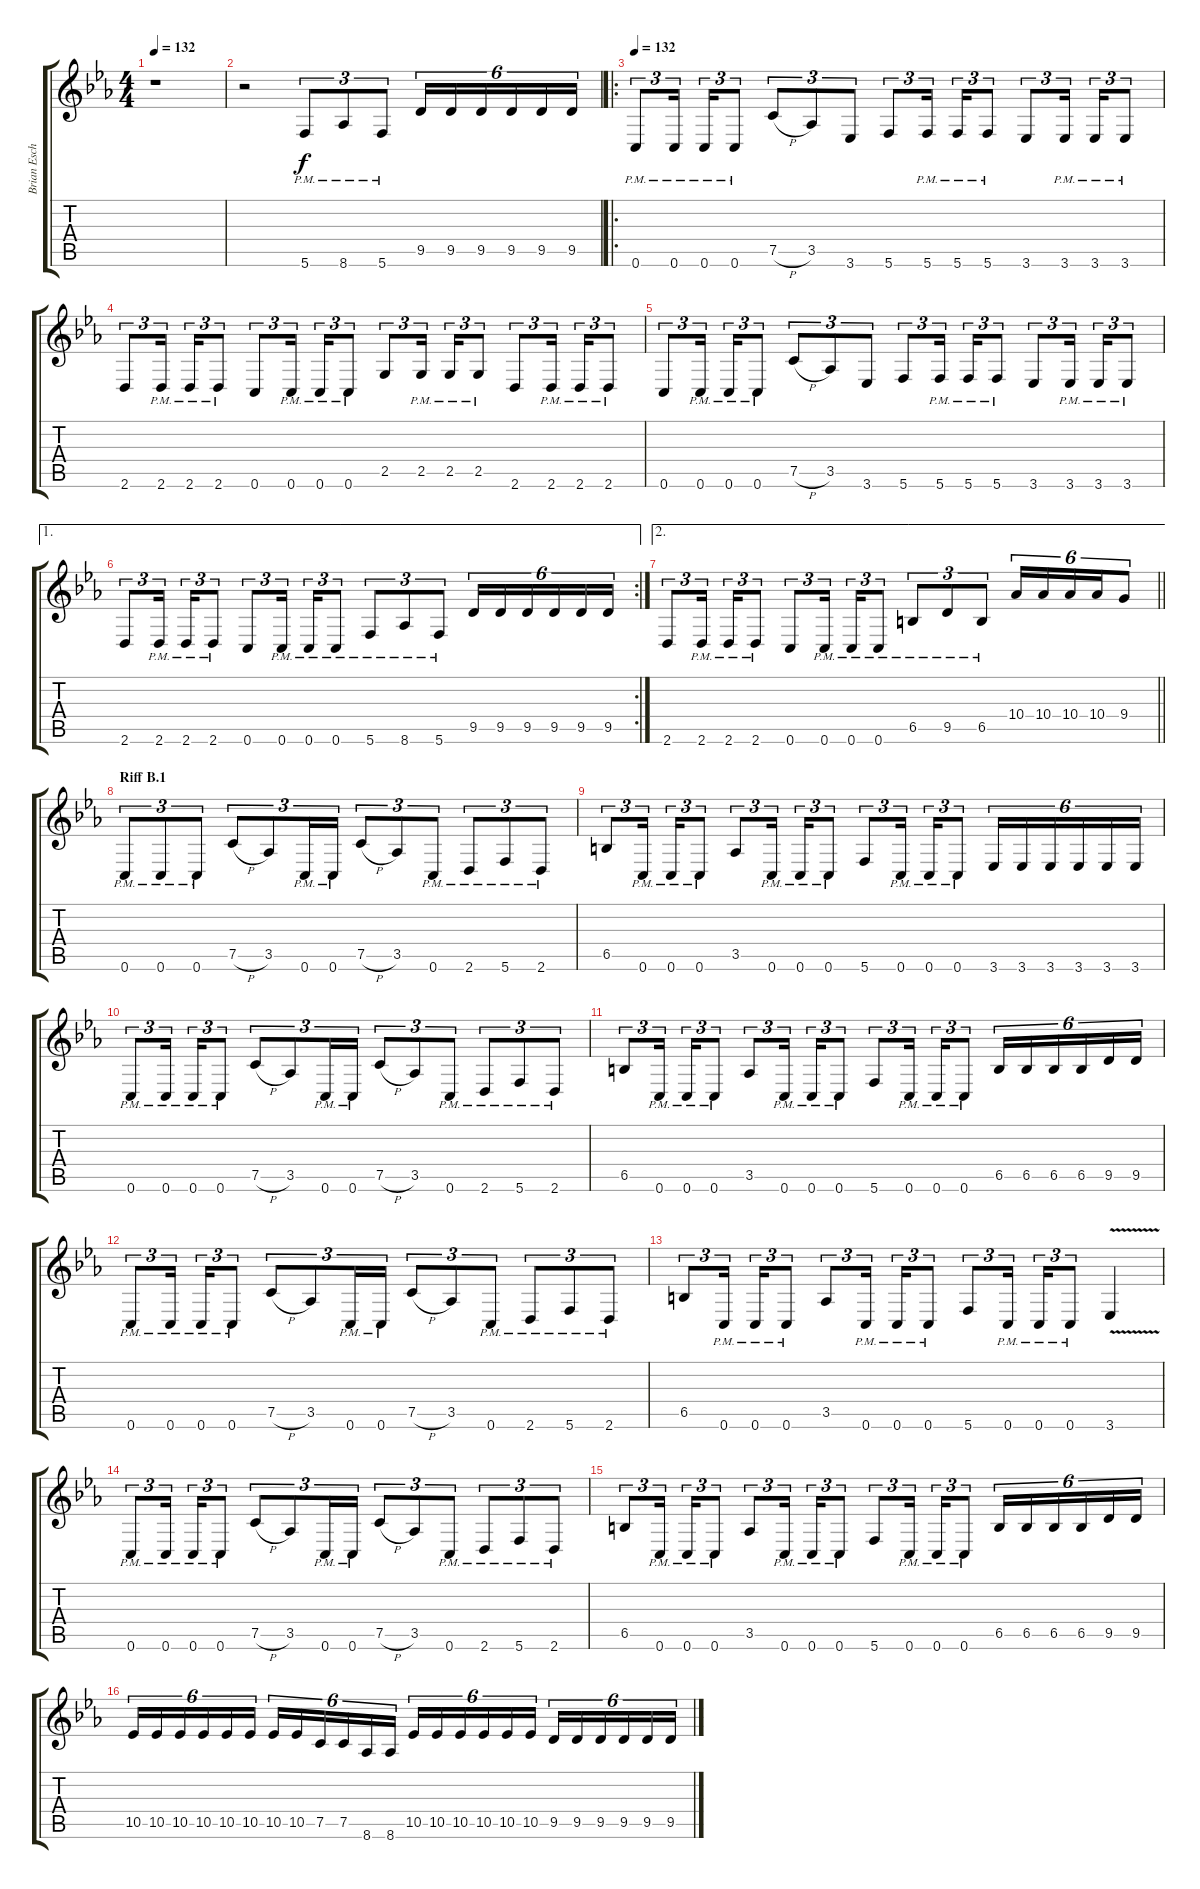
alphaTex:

\track ("Brian Eschbach" "Brian Esch") {instrument distortionguitar}
\staff {score tabs}
\tuning (C4 G3 Eb3 Bb2 F2 C2) {hide}
\ts (4 4)
\tempo 132
\clef g2
\ks eb
r.1{dy f instrument distortionguitar} |
r.2 5.6{pm}.8{tu (3 2)} 8.6{pm}.8{tu (3 2)} 5.6{pm}.8{tu (3 2)} 9.5.16{tu (6 4)} 9.5.16{tu (6 4)} 9.5.16{tu (6 4)} 9.5.16{tu (6 4)} 9.5.16{tu (6 4)} 9.5.16{tu (6 4)} |
\ro
\tempo 132
0.6{pm}.8{tu (3 2)} 0.6{pm}.16{tu (3 2)} 0.6{pm}.16{tu (3 2)} 0.6{pm}.8{tu (3 2)} 7.5{h}.8{tu (3 2)} 3.5.8{tu (3 2)} 3.6.8{tu (3 2)} 5.6.8{tu (3 2)} 5.6{pm}.16{tu (3 2)} 5.6{pm}.16{tu (3 2)} 5.6{pm}.8{tu (3 2)} 3.6.8{tu (3 2)} 3.6{pm}.16{tu (3 2)} 3.6{pm}.16{tu (3 2)} 3.6{pm}.8{tu (3 2)} |
2.6.8{tu (3 2)} 2.6{pm}.16{tu (3 2)} 2.6{pm}.16{tu (3 2)} 2.6{pm}.8{tu (3 2)} 0.6.8{tu (3 2)} 0.6{pm}.16{tu (3 2)} 0.6{pm}.16{tu (3 2)} 0.6{pm}.8{tu (3 2)} 2.5.8{tu (3 2)} 2.5{pm}.16{tu (3 2)} 2.5{pm}.16{tu (3 2)} 2.5{pm}.8{tu (3 2)} 2.6.8{tu (3 2)} 2.6{pm}.16{tu (3 2)} 2.6{pm}.16{tu (3 2)} 2.6{pm}.8{tu (3 2)} |
0.6.8{tu (3 2)} 0.6{pm}.16{tu (3 2)} 0.6{pm}.16{tu (3 2)} 0.6{pm}.8{tu (3 2)} 7.5{h}.8{tu (3 2)} 3.5.8{tu (3 2)} 3.6.8{tu (3 2)} 5.6.8{tu (3 2)} 5.6{pm}.16{tu (3 2)} 5.6{pm}.16{tu (3 2)} 5.6{pm}.8{tu (3 2)} 3.6.8{tu (3 2)} 3.6{pm}.16{tu (3 2)} 3.6{pm}.16{tu (3 2)} 3.6{pm}.8{tu (3 2)} |
\ae 1
\rc 2
2.6.8{tu (3 2)} 2.6{pm}.16{tu (3 2)} 2.6{pm}.16{tu (3 2)} 2.6{pm}.8{tu (3 2)} 0.6.8{tu (3 2)} 0.6{pm}.16{tu (3 2)} 0.6{pm}.16{tu (3 2)} 0.6{pm}.8{tu (3 2)} 5.6{pm}.8{tu (3 2)} 8.6{pm}.8{tu (3 2)} 5.6{pm}.8{tu (3 2)} 9.5.16{tu (6 4)} 9.5.16{tu (6 4)} 9.5.16{tu (6 4)} 9.5.16{tu (6 4)} 9.5.16{tu (6 4)} 9.5.16{tu (6 4)} |
\ae 2
\barLineRight lightlight
2.6.8{tu (3 2)} 2.6{pm}.16{tu (3 2)} 2.6{pm}.16{tu (3 2)} 2.6{pm}.8{tu (3 2)} 0.6.8{tu (3 2)} 0.6{pm}.16{tu (3 2)} 0.6{pm}.16{tu (3 2)} 0.6{pm}.8{tu (3 2)} 6.5{pm}.8{tu (3 2)} 9.5{pm}.8{tu (3 2)} 6.5{pm}.8{tu (3 2)} 10.4.16{tu (6 4)} 10.4.16{tu (6 4)} 10.4.16{tu (6 4)} 10.4.16{tu (6 4)} 9.4.8{tu (6 4)} |
\section ("" "Riff B.1")
0.6{pm}.8{tu (3 2)} 0.6{pm}.8{tu (3 2)} 0.6{pm}.8{tu (3 2)} 7.5{h}.8{tu (3 2)} 3.5.8{tu (3 2)} 0.6{pm}.16{tu (3 2)} 0.6{pm}.16{tu (3 2)} 7.5{h}.8{tu (3 2)} 3.5.8{tu (3 2)} 0.6{pm}.8{tu (3 2)} 2.6{pm}.8{tu (3 2)} 5.6{pm}.8{tu (3 2)} 2.6{pm}.8{tu (3 2)} |
6.5.8{tu (3 2)} 0.6{pm}.16{tu (3 2)} 0.6{pm}.16{tu (3 2)} 0.6{pm}.8{tu (3 2)} 3.5.8{tu (3 2)} 0.6{pm}.16{tu (3 2)} 0.6{pm}.16{tu (3 2)} 0.6{pm}.8{tu (3 2)} 5.6.8{tu (3 2)} 0.6{pm}.16{tu (3 2)} 0.6{pm}.16{tu (3 2)} 0.6{pm}.8{tu (3 2)} 3.6.16{tu (6 4)} 3.6.16{tu (6 4)} 3.6.16{tu (6 4)} 3.6.16{tu (6 4)} 3.6.16{tu (6 4)} 3.6.16{tu (6 4)} |
0.6{pm}.8{tu (3 2)} 0.6{pm}.16{tu (3 2)} 0.6{pm}.16{tu (3 2)} 0.6{pm}.8{tu (3 2)} 7.5{h}.8{tu (3 2)} 3.5.8{tu (3 2)} 0.6{pm}.16{tu (3 2)} 0.6{pm}.16{tu (3 2)} 7.5{h}.8{tu (3 2)} 3.5.8{tu (3 2)} 0.6{pm}.8{tu (3 2)} 2.6{pm}.8{tu (3 2)} 5.6{pm}.8{tu (3 2)} 2.6{pm}.8{tu (3 2)} |
6.5.8{tu (3 2)} 0.6{pm}.16{tu (3 2)} 0.6{pm}.16{tu (3 2)} 0.6{pm}.8{tu (3 2)} 3.5.8{tu (3 2)} 0.6{pm}.16{tu (3 2)} 0.6{pm}.16{tu (3 2)} 0.6{pm}.8{tu (3 2)} 5.6.8{tu (3 2)} 0.6{pm}.16{tu (3 2)} 0.6{pm}.16{tu (3 2)} 0.6{pm}.8{tu (3 2)} 6.5.16{tu (6 4)} 6.5.16{tu (6 4)} 6.5.16{tu (6 4)} 6.5.16{tu (6 4)} 9.5.16{tu (6 4)} 9.5.16{tu (6 4)} |
0.6{pm}.8{tu (3 2)} 0.6{pm}.16{tu (3 2)} 0.6{pm}.16{tu (3 2)} 0.6{pm}.8{tu (3 2)} 7.5{h}.8{tu (3 2)} 3.5.8{tu (3 2)} 0.6{pm}.16{tu (3 2)} 0.6{pm}.16{tu (3 2)} 7.5{h}.8{tu (3 2)} 3.5.8{tu (3 2)} 0.6{pm}.8{tu (3 2)} 2.6{pm}.8{tu (3 2)} 5.6{pm}.8{tu (3 2)} 2.6{pm}.8{tu (3 2)} |
6.5.8{tu (3 2)} 0.6{pm}.16{tu (3 2)} 0.6{pm}.16{tu (3 2)} 0.6{pm}.8{tu (3 2)} 3.5.8{tu (3 2)} 0.6{pm}.16{tu (3 2)} 0.6{pm}.16{tu (3 2)} 0.6{pm}.8{tu (3 2)} 5.6.8{tu (3 2)} 0.6{pm}.16{tu (3 2)} 0.6{pm}.16{tu (3 2)} 0.6{pm}.8{tu (3 2)} 3.6{v}.4 |
0.6{pm}.8{tu (3 2)} 0.6{pm}.16{tu (3 2)} 0.6{pm}.16{tu (3 2)} 0.6{pm}.8{tu (3 2)} 7.5{h}.8{tu (3 2)} 3.5.8{tu (3 2)} 0.6{pm}.16{tu (3 2)} 0.6{pm}.16{tu (3 2)} 7.5{h}.8{tu (3 2)} 3.5.8{tu (3 2)} 0.6{pm}.8{tu (3 2)} 2.6{pm}.8{tu (3 2)} 5.6{pm}.8{tu (3 2)} 2.6{pm}.8{tu (3 2)} |
6.5.8{tu (3 2)} 0.6{pm}.16{tu (3 2)} 0.6{pm}.16{tu (3 2)} 0.6{pm}.8{tu (3 2)} 3.5.8{tu (3 2)} 0.6{pm}.16{tu (3 2)} 0.6{pm}.16{tu (3 2)} 0.6{pm}.8{tu (3 2)} 5.6.8{tu (3 2)} 0.6{pm}.16{tu (3 2)} 0.6{pm}.16{tu (3 2)} 0.6{pm}.8{tu (3 2)} 6.5.16{tu (6 4)} 6.5.16{tu (6 4)} 6.5.16{tu (6 4)} 6.5.16{tu (6 4)} 9.5.16{tu (6 4)} 9.5.16{tu (6 4)} |
10.5.16{tu (6 4)} 10.5.16{tu (6 4)} 10.5.16{tu (6 4)} 10.5.16{tu (6 4)} 10.5.16{tu (6 4)} 10.5.16{tu (6 4)} 10.5.16{tu (6 4)} 10.5.16{tu (6 4)} 7.5.16{tu (6 4)} 7.5.16{tu (6 4)} 8.6.16{tu (6 4)} 8.6.16{tu (6 4)} 10.5.16{tu (6 4)} 10.5.16{tu (6 4)} 10.5.16{tu (6 4)} 10.5.16{tu (6 4)} 10.5.16{tu (6 4)} 10.5.16{tu (6 4)} 9.5.16{tu (6 4)} 9.5.16{tu (6 4)} 9.5.16{tu (6 4)} 9.5.16{tu (6 4)} 9.5.16{tu (6 4)} 9.5.16{tu (6 4)}
